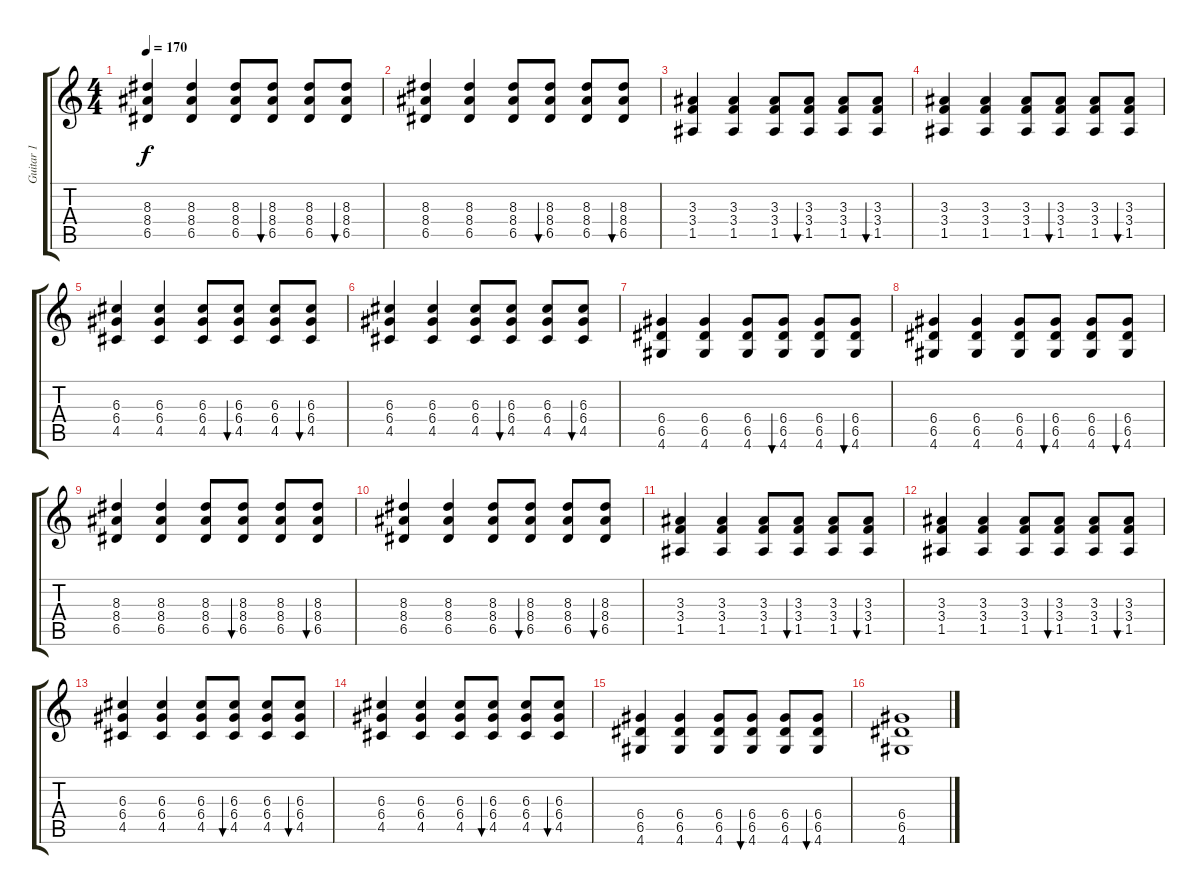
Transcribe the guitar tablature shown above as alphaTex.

\track ("Guitar 1" "Guitar 1") {instrument overdrivenguitar}
\staff {score tabs}
\tuning (E4 B3 G3 D3 A2 E2) {hide}
\ts (4 4)
\tempo 170
\clef g2
\ks c
(8.3 8.4 6.5).4{dy f} (8.3 8.4 6.5).4 (8.3 8.4 6.5).8 (8.3 8.4 6.5).8{bu 60} (8.3 8.4 6.5).8 (8.3 8.4 6.5).8{bu 60} |
(8.3 8.4 6.5).4 (8.3 8.4 6.5).4 (8.3 8.4 6.5).8 (8.3 8.4 6.5).8{bu 60} (8.3 8.4 6.5).8 (8.3 8.4 6.5).8{bu 60} |
(3.3 3.4 1.5).4 (3.3 3.4 1.5).4 (3.3 3.4 1.5).8 (3.3 3.4 1.5).8{bu 60} (3.3 3.4 1.5).8 (3.3 3.4 1.5).8{bu 60} |
(3.3 3.4 1.5).4 (3.3 3.4 1.5).4 (3.3 3.4 1.5).8 (3.3 3.4 1.5).8{bu 60} (3.3 3.4 1.5).8 (3.3 3.4 1.5).8{bu 60} |
(6.3 6.4 4.5).4 (6.3 6.4 4.5).4 (6.3 6.4 4.5).8 (6.3 6.4 4.5).8{bu 60} (6.3 6.4 4.5).8 (6.3 6.4 4.5).8{bu 60} |
(6.3 6.4 4.5).4 (6.3 6.4 4.5).4 (6.3 6.4 4.5).8 (6.3 6.4 4.5).8{bu 60} (6.3 6.4 4.5).8 (6.3 6.4 4.5).8{bu 60} |
(6.4 6.5 4.6).4 (6.4 6.5 4.6).4 (6.4 6.5 4.6).8 (6.4 6.5 4.6).8{bu 60} (6.4 6.5 4.6).8 (6.4 6.5 4.6).8{bu 60} |
(6.4 6.5 4.6).4 (6.4 6.5 4.6).4 (6.4 6.5 4.6).8 (6.4 6.5 4.6).8{bu 60} (6.4 6.5 4.6).8 (6.4 6.5 4.6).8{bu 60} |
(8.3 8.4 6.5).4 (8.3 8.4 6.5).4 (8.3 8.4 6.5).8 (8.3 8.4 6.5).8{bu 60} (8.3 8.4 6.5).8 (8.3 8.4 6.5).8{bu 60} |
(8.3 8.4 6.5).4 (8.3 8.4 6.5).4 (8.3 8.4 6.5).8 (8.3 8.4 6.5).8{bu 60} (8.3 8.4 6.5).8 (8.3 8.4 6.5).8{bu 60} |
(3.3 3.4 1.5).4 (3.3 3.4 1.5).4 (3.3 3.4 1.5).8 (3.3 3.4 1.5).8{bu 60} (3.3 3.4 1.5).8 (3.3 3.4 1.5).8{bu 60} |
(3.3 3.4 1.5).4 (3.3 3.4 1.5).4 (3.3 3.4 1.5).8 (3.3 3.4 1.5).8{bu 60} (3.3 3.4 1.5).8 (3.3 3.4 1.5).8{bu 60} |
(6.3 6.4 4.5).4 (6.3 6.4 4.5).4 (6.3 6.4 4.5).8 (6.3 6.4 4.5).8{bu 60} (6.3 6.4 4.5).8 (6.3 6.4 4.5).8{bu 60} |
(6.3 6.4 4.5).4 (6.3 6.4 4.5).4 (6.3 6.4 4.5).8 (6.3 6.4 4.5).8{bu 60} (6.3 6.4 4.5).8 (6.3 6.4 4.5).8{bu 60} |
(6.4 6.5 4.6).4 (6.4 6.5 4.6).4 (6.4 6.5 4.6).8 (6.4 6.5 4.6).8{bu 60} (6.4 6.5 4.6).8 (6.4 6.5 4.6).8{bu 60} |
(6.4 6.5 4.6).1
